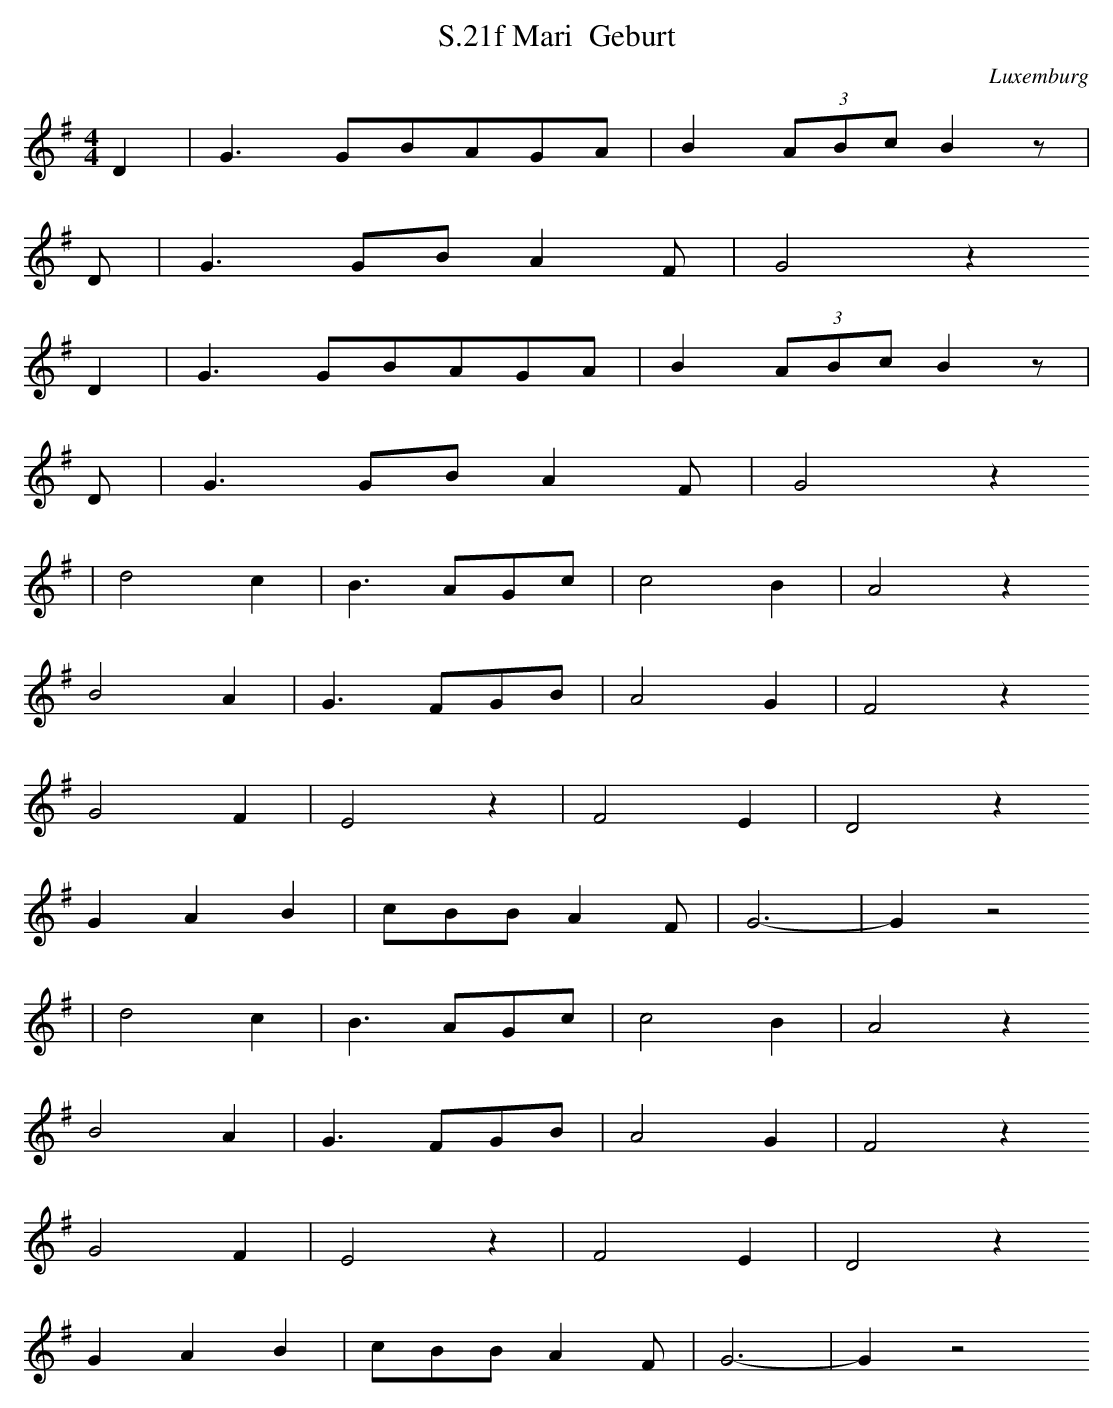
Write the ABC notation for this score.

X:1
T: Mari Geburt, S.21f
O: Luxemburg
M: 4/4
L: 1/8
K: G
D2 | G3GBAGA | B2(3ABcB2z |
D | G3GBA2F | G4z2
D2 | G3GBAGA | B2(3ABcB2z |
D | G3GBA2F | G4z2
 | d4c2 | B3AGc | c4B2 | A4z2
B4A2 | G3FGB | A4G2 | F4z2
G4F2 | E4z2 | F4E2 | D4z2
G2A2B2 | cBBA2F | G6- | G2z4
 | d4c2 | B3AGc | c4B2 | A4z2
B4A2 | G3FGB | A4G2 | F4z2
G4F2 | E4z2 | F4E2 | D4z2
G2A2B2 | cBBA2F | G6- | G2z4
